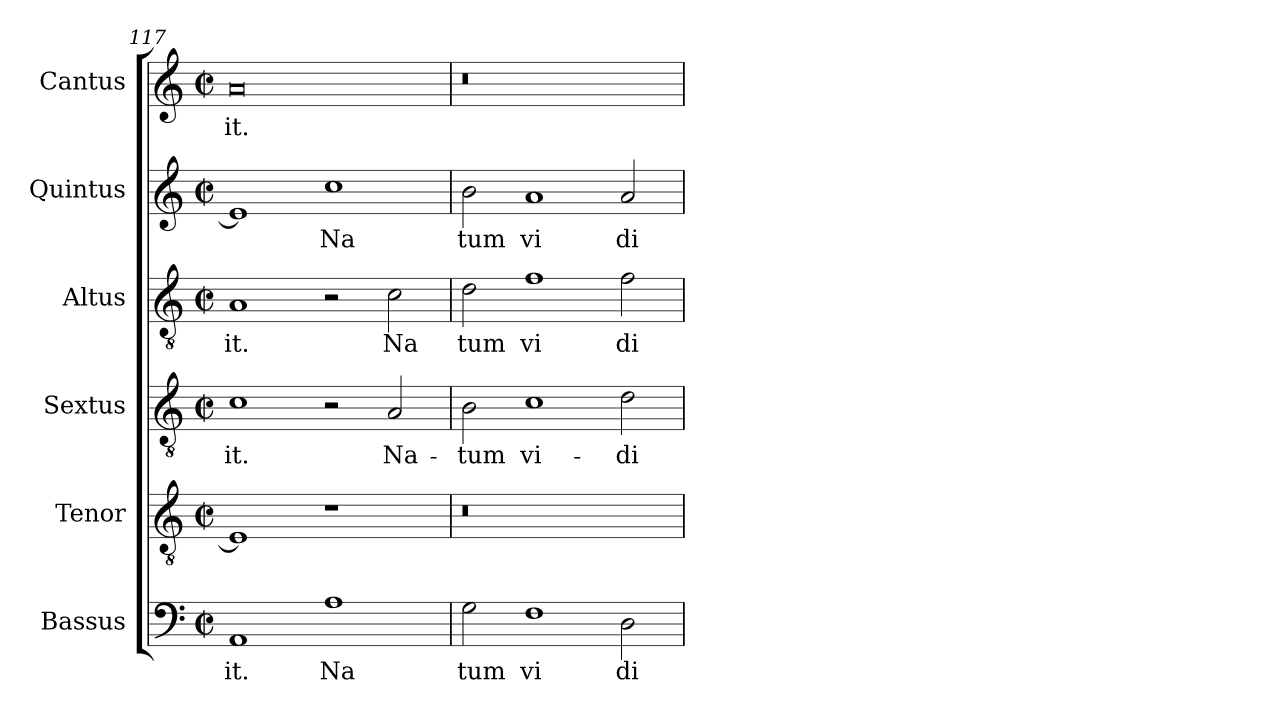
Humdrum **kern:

**kern	**text	**kern	**kern	**text	**kern	**text	**kern	**text	**kern	**text
*part6	*part6	*part5	*part4	*part4	*part3	*part3	*part2	*part2	*part1	*part1
*staff6	*staff6	*staff5	*staff4	*staff4	*staff3	*staff3	*staff2	*staff2	*staff1	*staff1
*I"Bassus	*	*I"Tenor	*I"Sextus	*	*I"Altus	*	*I"Quintus	*	*I"Cantus	*
*clefF4	*	*clefGv2	*clefGv2	*	*clefGv2	*	*clefG2	*	*clefG2	*
*M2/2	*	*M2/2	*M2/2	*	*M2/2	*	*M2/2	*	*M2/2	*
*met(c|)	*	*met(c|)	*met(c|)	*	*met(c|)	*	*met(c|)	*	*met(c|)	*
=117	=117	=117	=117	=117	=117	=117	=117	=117	=117	=117
!	!LO:LY:b:cj	!	!	!LO:LY:b:cj	!	!LO:LY:b:cj	!	!	!	!LO:LY:b:cj
1AA	it.	1E]	1c	-it.	1A	it.	1e]	.	0a	it.
!	!LO:LY:b:cj	!	!	!	!	!	!	!LO:LY:b:cj	!	!
1A	Na	1r	2r	.	2r	.	1cc	Na	.	.
!	!	!	!	!LO:LY:b:cj	!	!LO:LY:b:cj	!	!	!	!
.	.	.	2A/	Na-	2c\	Na	.	.	.	.
=118	=118	=118	=118	=118	=118	=118	=118	=118	=118	=118
!	!LO:LY:b:cj	!	!	!LO:LY:b:cj	!	!LO:LY:b:cj	!	!LO:LY:b:cj	!	!
2G\	tum	0r	2B\	-tum	2d\	tum	2b\	tum	0r	.
!	!LO:LY:b:cj	!	!	!LO:LY:b:cj	!	!LO:LY:b:cj	!	!LO:LY:b:cj	!	!
1F	vi	.	1c	vi-	1f	vi	1a	vi	.	.
!	!LO:LY:b:cj	!	!	!LO:LY:b:cj	!	!LO:LY:b:cj	!	!LO:LY:b:cj	!	!
2D\	di	.	2d\	-di-	2f\	di	2a/	di	.	.
=	=	=	=	=	=	=	=	=	=	=
*-	*-	*-	*-	*-	*-	*-	*-	*-	*-	*-
